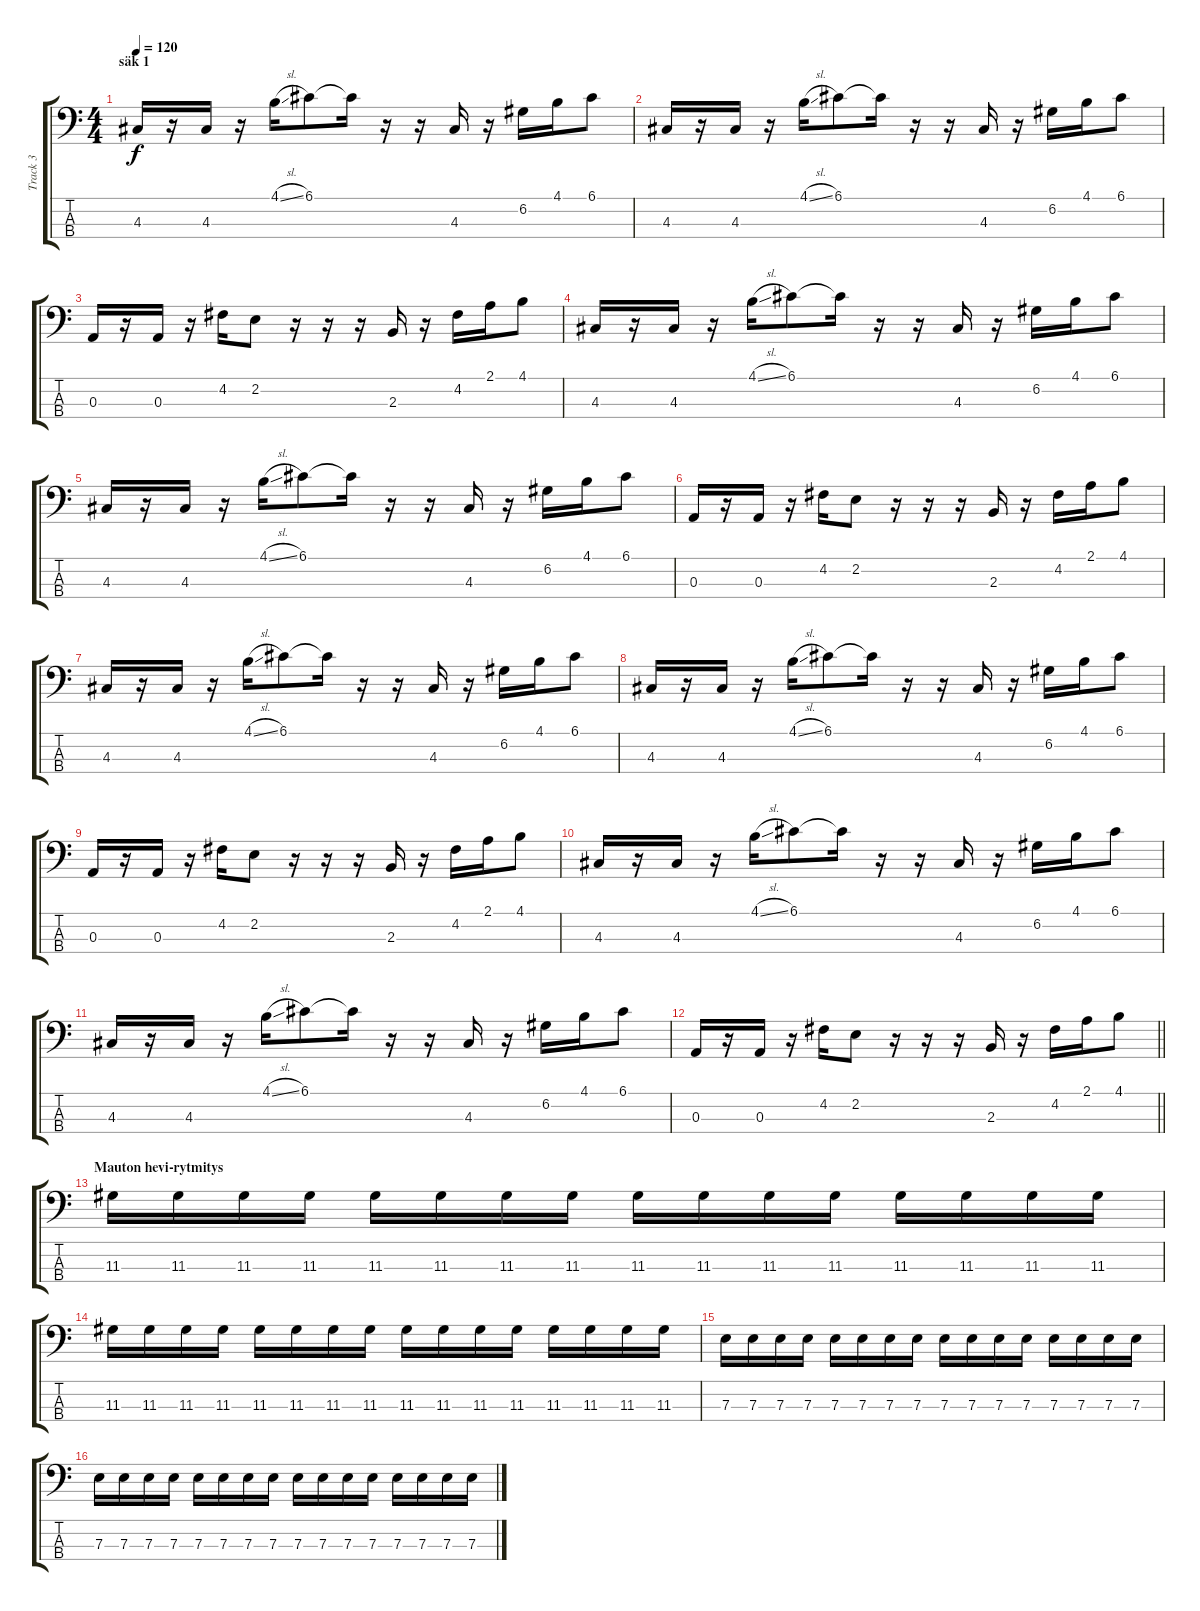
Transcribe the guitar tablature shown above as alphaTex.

\track ("Track 3" "Track 3") {instrument electricbasspick}
\staff {score tabs}
\tuning (G2 D2 A1 E1) {hide}
\ts (4 4)
\section ("" "säk 1")
\tempo 120
\clef f4
\ks c
4.3.16{dy f} r.16 4.3.16 r.16 4.1{sl}.16 6.1.8 6.1{t}.16 r.16 r.16 4.3.16 r.16 6.2.16 4.1.16 6.1.8 |
4.3.16 r.16 4.3.16 r.16 4.1{sl}.16 6.1.8 6.1{t}.16 r.16 r.16 4.3.16 r.16 6.2.16 4.1.16 6.1.8 |
0.3.16 r.16 0.3.16 r.16 4.2.16 2.2.8 r.16 r.16 r.16 2.3.16 r.16 4.2.16 2.1.16 4.1.8 |
4.3.16 r.16 4.3.16 r.16 4.1{sl}.16 6.1.8 6.1{t}.16 r.16 r.16 4.3.16 r.16 6.2.16 4.1.16 6.1.8 |
4.3.16 r.16 4.3.16 r.16 4.1{sl}.16 6.1.8 6.1{t}.16 r.16 r.16 4.3.16 r.16 6.2.16 4.1.16 6.1.8 |
0.3.16 r.16 0.3.16 r.16 4.2.16 2.2.8 r.16 r.16 r.16 2.3.16 r.16 4.2.16 2.1.16 4.1.8 |
4.3.16 r.16 4.3.16 r.16 4.1{sl}.16 6.1.8 6.1{t}.16 r.16 r.16 4.3.16 r.16 6.2.16 4.1.16 6.1.8 |
4.3.16 r.16 4.3.16 r.16 4.1{sl}.16 6.1.8 6.1{t}.16 r.16 r.16 4.3.16 r.16 6.2.16 4.1.16 6.1.8 |
0.3.16 r.16 0.3.16 r.16 4.2.16 2.2.8 r.16 r.16 r.16 2.3.16 r.16 4.2.16 2.1.16 4.1.8 |
4.3.16 r.16 4.3.16 r.16 4.1{sl}.16 6.1.8 6.1{t}.16 r.16 r.16 4.3.16 r.16 6.2.16 4.1.16 6.1.8 |
4.3.16 r.16 4.3.16 r.16 4.1{sl}.16 6.1.8 6.1{t}.16 r.16 r.16 4.3.16 r.16 6.2.16 4.1.16 6.1.8 |
\barLineRight lightlight
0.3.16 r.16 0.3.16 r.16 4.2.16 2.2.8 r.16 r.16 r.16 2.3.16 r.16 4.2.16 2.1.16 4.1.8 |
\section ("" "Mauton hevi-rytmitys")
11.3.16 11.3.16 11.3.16 11.3.16 11.3.16 11.3.16 11.3.16 11.3.16 11.3.16 11.3.16 11.3.16 11.3.16 11.3.16 11.3.16 11.3.16 11.3.16 |
11.3.16 11.3.16 11.3.16 11.3.16 11.3.16 11.3.16 11.3.16 11.3.16 11.3.16 11.3.16 11.3.16 11.3.16 11.3.16 11.3.16 11.3.16 11.3.16 |
7.3.16 7.3.16 7.3.16 7.3.16 7.3.16 7.3.16 7.3.16 7.3.16 7.3.16 7.3.16 7.3.16 7.3.16 7.3.16 7.3.16 7.3.16 7.3.16 |
7.3.16 7.3.16 7.3.16 7.3.16 7.3.16 7.3.16 7.3.16 7.3.16 7.3.16 7.3.16 7.3.16 7.3.16 7.3.16 7.3.16 7.3.16 7.3.16
